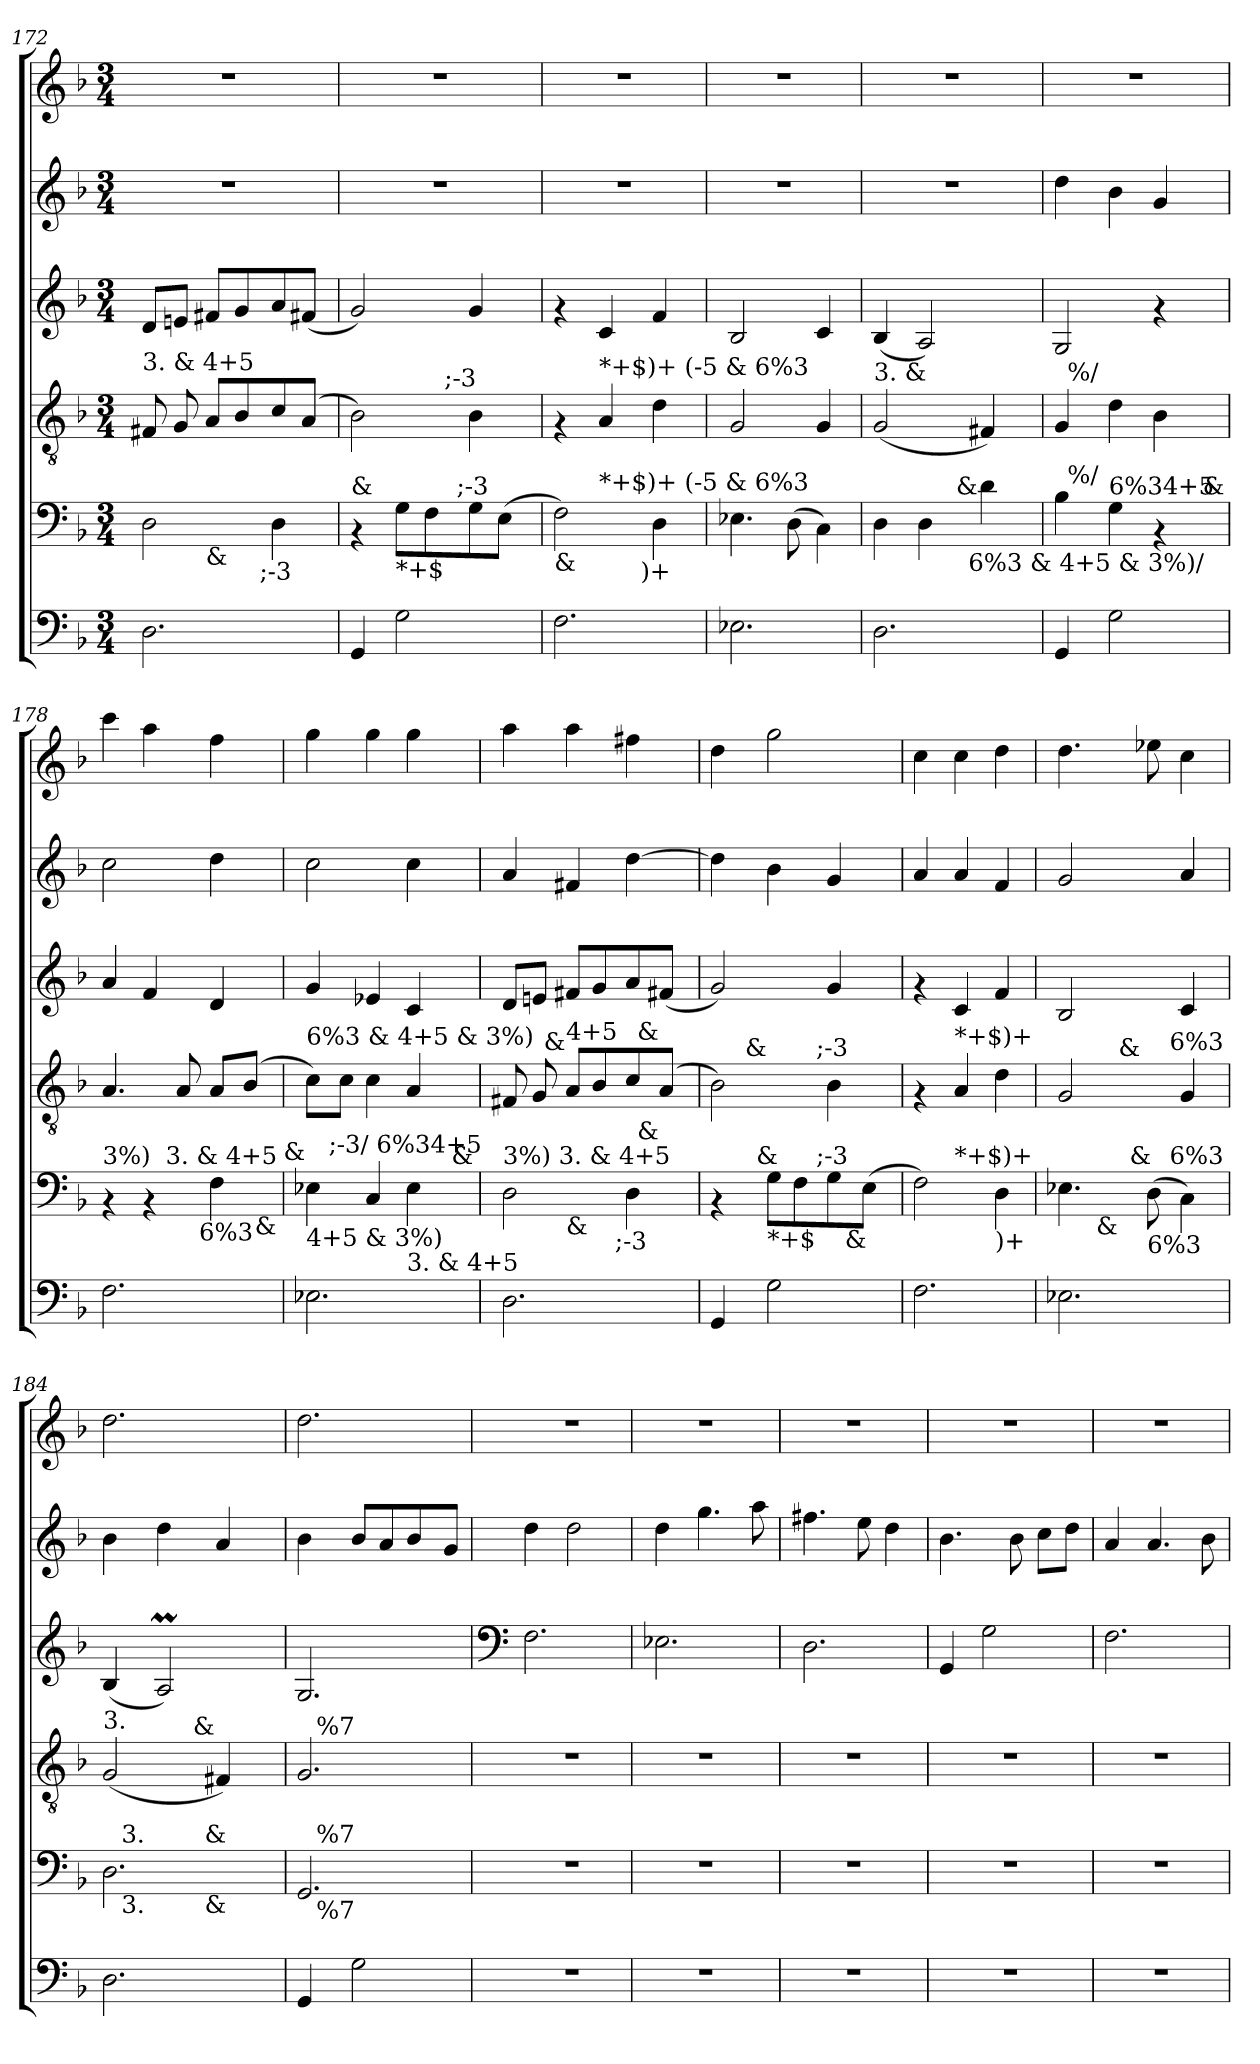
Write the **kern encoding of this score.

**kern	**kern	**kern	**kern	**kern	**kern
*part6	*part5	*part4	*part3	*part2	*part1
*staff6	*staff5	*staff4	*staff3	*staff2	*staff1
*clefF4	*clefF4	*clefGv2	*clefG2	*clefG2	*clefG2
*k[b-]	*k[b-]	*k[b-]	*k[b-]	*k[b-]	*k[b-]
*F:	*F:	*F:	*F:	*F:	*F:
*M3/4	*M3/4	*M3/4	*M3/4	*M3/4	*M3/4
=172	=172	=172	=172	=172	=172
!	!	!LO:TX:a:t=3. & 4+5	!	!	!
*	*^	*	*	*	*
*	*	*^	*	*	*	*
2.D\	2D\	4ryy	4...ryy	8F#X/	8d/L	2.r	2.r
.	.	.	.	8G/	8en/J	.	.
!	!	!LO:TX:b:t=&	!	!	!	!	!
.	.	2ryy	.	8A/L	8f#X/L	.	.
.	.	.	.	8B-/	8g/	.	.
!	!	!	!LO:TX:b:t=;-3	!	!	!	!
.	.	.	4ryy	.	.	.	.
.	4D\	.	.	8c/	8a/	.	.
.	.	.	.	(>8A/J	(<8f#X/J	.	.
.	.	.	32ryy	.	.	.	.
=173	=173	=173	=173	=173	=173	=173	=173
!	!	!	!	!LO:TX:a:t=&	!	!	!
!	!LO:TX:a:t=&	!	!	!	!	!	!
*	*	*v	*v	*^	*	*	*
4GG/	4rAA	4...ryy	2B-\)	4..ryy	2g/)	2.r	2.r
!	!LO:TX:b:t=*+$	!	!	!	!	!	!
2G\	8G\L	.	.	.	.	.	.
.	8F\	.	.	.	.	.	.
!	!	!	!	!LO:TX:a:t=;-3	!	!	!
.	.	.	.	4ryy	.	.	.
!	!	!LO:TX:a:t=;-3	!	!	!	!	!
.	.	4ryy	.	.	.	.	.
.	8G\	.	4B-\	.	4g/	.	.
.	(>8E\J	.	.	.	.	.	.
.	.	.	.	16ryy	.	.	.
.	.	32ryy	.	.	.	.	.
=174	=174	=174	=174	=174	=174	=174	=174
!	!LO:TX:b:t=&	!	!	!	!	!	!
*	*	*^	*v	*v	*	*	*
2.F\	2F\)	4ryy	4...ryy	4rF	4rf	2.r	2.r
!	!	!	!	!LO:TX:a:t=*+$)+ (-5 & 6%3	!	!	!
!	!	!LO:TX:a:t=*+$)+ (-5 & 6%3	!	!	!	!	!
.	.	2ryy	.	4A/	4c/	.	.
!	!	!	!LO:TX:b:t=)+	!	!	!	!
.	.	.	4ryy	.	.	.	.
.	4D\	.	.	4d\	4f/	.	.
.	.	.	32ryy	.	.	.	.
=175	=175	=175	=175	=175	=175	=175	=175
!	!LO:TX:b:t=(-5 & 6%3	!	!	!	!	!	!
*	*v	*v	*v	*	*	*	*
2.E-X\	4.E-X\	2G/	2B-/	2.r	2.r
.	(>8D\	.	.	.	.
.	4C\)	4G/	4c/	.	.
!!LO:LB:g=z
=176	=176	=176	=176	=176	=176
!	!	!LO:TX:a:t=3. &	!	!	!
!	!LO:TX:a:t=3.	!	!	!	!
!	!LO:TX:b:t=3. & %/	!	!	!	!
*	*^	*	*	*	*
*	*	*^	*	*	*	*
2.D\	4D\	4..ryy	4...ryy	(<2G/	(<4B-/	2.r	2.r
.	4D\	.	.	.	2A/)	.	.
!	!	!LO:TX:a:t=&	!	!	!	!	!
.	.	4ryy	.	.	.	.	.
!	!	!	!LO:TX:b:t=6%3 & 4+5 & 3%)/	!	!	!	!
.	.	.	4ryy	.	.	.	.
.	4d\	.	.	4F#X/)	.	.	.
.	.	16ryy	.	.	.	.	.
.	.	.	32ryy	.	.	.	.
=177	=177	=177	=177	=177	=177	=177	=177
*	*	*	*	*^	*	*	*
4GG/	4B-\	32ryy	2ryy	4G/	32ryy	2G/	4dd\	2.r
!	!	!	!	!	!LO:TX:a:t=%/	!	!	!
!	!	!LO:TX:a:t=%/	!	!	!	!	!	!
.	.	2ryy	.	.	2ryy	.	.	.
!	!LO:TX:a:t=6%34+5	!	!	!	!	!	!	!
2G\	4G\	.	.	4d\	.	.	4b-\	.
.	4rAA	.	8ryy	4B-\	.	4rf	4g/	.
.	.	8..ryy	.	.	8..ryy	.	.	.
.	.	.	32ryy	.	.	.	.	.
!	!	!	!LO:TX:a:t=&	!	!	!	!	!
.	.	.	16.ryy	.	.	.	.	.
=178	=178	=178	=178	=178	=178	=178	=178	=178
!	!	!	!	!LO:TX:a:t=6%3 & 4+5 & 3%)/	!	!	!	!
!	!LO:TX:a:t=3%)	!	!	!	!	!	!	!
*	*	*	*^	*v	*v	*	*	*
2.F\	4rAA	4ryy	4...ryy	2ryy	4.A/	4a/	2cc\	4ccc\
.	4rAA	16.ryy	.	.	.	4f/	.	4aa\
!	!	!LO:TX:a:t=3. & 4+5	!	!	!	!	!	!
.	.	4ryy	.	.	.	.	.	.
.	.	.	.	.	8A/	.	.	.
!	!	!	!LO:TX:b:t=6%3	!	!	!	!	!
.	.	.	4ryy	.	.	.	.	.
.	4F\	.	.	8ryy	8A/L	4d/	4dd\	4ff\
.	.	8ryy	.	.	.	.	.	.
.	.	.	.	32ryy	(>8B-/J	.	.	.
!	!	!	!	!LO:TX:b:t=&	!	!	!	!
.	.	.	.	16.ryy	.	.	.	.
.	.	32ryy	32ryy	.	.	.	.	.
!	!LO:TX:a:t=&	!	!	!	!	!	!	!
=179	=179	=179	=179	=179	=179	=179	=179	=179
!	!	!	!	!	!LO:TX:a:t=6%3 & 4+5 & 3%)	!	!	!
!	!LO:TX:b:t=4+5 & 3%)	!	!	!	!	!	!	!
*	*	*	*v	*v	*	*	*	*
2.E-X\	4E-X\	16.ryy	2ryy	8c\L)	4g/	2cc\	4gg\
!	!	!LO:TX:a:t=;-3/ 6%34+5	!	!	!	!	!
.	.	2ryy	.	.	.	.	.
.	.	.	.	8c\J	.	.	.
.	4C/	.	.	4c\	4e-X/	.	4gg\
!	!LO:TX:b:t=3. & 4+5	!	!	!	!	!	!
.	4E-\	.	8ryy	4A/	4c/	4cc\	4gg\
.	.	8ryy	.	.	.	.	.
.	.	.	32ryy	.	.	.	.
!	!	!	!LO:TX:a:t=&	!	!	!	!
.	.	.	16.ryy	.	.	.	.
.	.	32ryy	.	.	.	.	.
=180	=180	=180	=180	=180	=180	=180	=180
!	!	!	!	!LO:TX:a:t=3.	!	!	!
!	!LO:TX:a:t=3%) 3. & 4+5	!	!	!	!	!	!
*	*	*	*^	*^	*	*	*
*	*	*	*	*	*	*^	*	*	*
2.D\	2D\	4ryy	4...ryy	2ryy	8F#X/	8ryy	2ryy	8d/L	4a/	4aa\
.	.	.	.	.	8G/	32ryy	.	8en/J	.	.
!	!	!	!	!	!	!LO:TX:a:t=&	!	!	!	!
.	.	.	.	.	.	2ryy	.	.	.	.
!	!	!	!	!	!LO:TX:a:t=4+5	!	!	!	!	!
!	!	!LO:TX:b:t=&	!	!	!	!	!	!	!	!
.	.	2ryy	.	.	8A/L	.	.	8f#X/L	4f#X/	4aa\
.	.	.	.	.	8B-/	.	.	8g/	.	.
!	!	!	!LO:TX:b:t=;-3	!	!	!	!	!	!	!
.	.	.	4ryy	.	.	.	.	.	.	.
.	4D\	.	.	32ryy	8c/	.	32ryy	8a/	[>4dd\	4ff#X\
!	!	!	!	!	!	!	!LO:TX:a:t=&	!	!	!
!	!	!	!	!LO:TX:a:t=&	!	!	!	!	!	!
.	.	.	.	8..ryy	.	.	8..ryy	.	.	.
.	.	.	.	.	(>8A/J	.	.	(<8f#X/J	.	.
.	.	.	.	.	.	16.ryy	.	.	.	.
.	.	.	32ryy	.	.	.	.	.	.	.
=181	=181	=181	=181	=181	=181	=181	=181	=181	=181	=181
4GG/	4rAA	8..ryy	4...ryy	2ryy	2B-\)	8.ryy	4...ryy	2g/)	4dd\]	4dd\
!	!	!	!	!	!	!LO:TX:a:t=&	!	!	!	!
.	.	.	.	.	.	2ryy	.	.	.	.
!	!	!LO:TX:a:t=&	!	!	!	!	!	!	!	!
.	.	2ryy	.	.	.	.	.	.	.	.
!	!LO:TX:b:t=*+$	!	!	!	!	!	!	!	!	!
2G\	8G\L	.	.	.	.	.	.	.	4b-\	2gg\
.	8F\	.	.	.	.	.	.	.	.	.
!	!	!	!	!	!	!	!LO:TX:a:t=;-3	!	!	!
!	!	!	!LO:TX:a:t=;-3	!	!	!	!	!	!	!
.	.	.	4ryy	.	.	.	4ryy	.	.	.
.	8G\	.	.	16ryy	4B-\	.	.	4g/	4g/	.
!	!	!	!	!LO:TX:b:t=&	!	!	!	!	!	!
.	.	.	.	8.ryy	.	.	.	.	.	.
.	(>8E\J	.	.	.	.	.	.	.	.	.
.	.	.	.	.	.	16ryy	.	.	.	.
.	.	32ryy	32ryy	.	.	.	32ryy	.	.	.
*	*	*v	*v	*v	*	*	*	*	*	*
*	*	*	*v	*v	*v	*	*	*
=182	=182	=182	=182	=182	=182	=182
2.F\	2F\)	4ryy	4rF	4rf	4a/	4cc\
!	!	!	!LO:TX:a:t=*+$)+	!	!	!
!	!	!LO:TX:a:t=*+$)+	!	!	!	!
.	.	2ryy	4A/	4c/	4a/	4cc\
!	!LO:TX:b:t=)+	!	!	!	!	!
.	4D\	.	4d\	4f/	4f/	4dd\
=183	=183	=183	=183	=183	=183	=183
!	!	!	!LO:TX:a:t=(-5	!	!	!
!	!LO:TX:a:t=(-5	!	!	!	!	!
!	!LO:TX:b:t=(-5	!	!	!	!	!
*	*^	*	*^	*	*	*
*	*	*	*^	*	*^	*	*	*
2.E-X\	4.E-X\	8..ryy	4ryy	4...ryy	2G/	4ryy	4...ryy	2B-/	2g/	4.dd\
!	!	!LO:TX:b:t=&	!	!	!	!	!	!	!	!
.	.	2ryy	.	.	.	.	.	.	.	.
.	.	.	16ryy	.	.	32ryy	.	.	.	.
!	!	!	!	!	!	!LO:TX:a:t=&	!	!	!	!
.	.	.	.	.	.	4...ryy	.	.	.	.
!	!	!	!LO:TX:a:t=&	!	!	!	!	!	!	!
.	.	.	4..ryy	.	.	.	.	.	.	.
!	!LO:TX:b:t=6%3	!	!	!	!	!	!	!	!	!
.	(>8D\	.	.	.	.	.	.	.	.	8ee-X\
!	!	!	!	!	!	!	!LO:TX:a:t=6%3	!	!	!
!	!	!	!	!LO:TX:a:t=6%3	!	!	!	!	!	!
.	.	.	.	4ryy	.	.	4ryy	.	.	.
.	4C\)	.	.	.	4G/	.	.	4c/	4a/	4cc\
.	.	32ryy	.	32ryy	.	.	32ryy	.	.	.
=184	=184	=184	=184	=184	=184	=184	=184	=184	=184	=184
!	!	!	!	!	!LO:TX:a:t=3.	!	!	!	!	!
*	*	*	*v	*v	*	*	*	*	*	*
*	*	*	*	*	*v	*v	*	*	*
2.D\	2.D\	16ryy	4...ryy	(<2G/	4..ryy	(<4B-/	4b-\	2.dd\
!	!	!LO:TX:b:t=3.	!	!	!	!	!	!
!	!	!LO:TX:a:t=3.	!	!	!	!	!	!
.	.	2ryy	.	.	.	.	.	.
.	.	.	.	.	.	2Am/)	4dd\	.
!	!	!	!	!	!LO:TX:a:t=&	!	!	!
.	.	.	.	.	4ryy	.	.	.
!	!	!	!LO:TX:a:t=&	!	!	!	!	!
!	!	!	!LO:TX:b:t=&	!	!	!	!	!
.	.	.	4ryy	.	.	.	.	.
.	.	.	.	4F#X/)	.	.	4a/	.
.	.	8.ryy	.	.	.	.	.	.
.	.	.	.	.	16ryy	.	.	.
.	.	.	32ryy	.	.	.	.	.
*	*	*v	*v	*	*	*	*	*
=185	=185	=185	=185	=185	=185	=185	=185
4GG/	2.GG/	16ryy	2.G/	16ryy	2.G/	4b-\	2.dd\
!	!	!	!	!LO:TX:a:t=%7	!	!	!
!	!	!LO:TX:a:t=%7	!	!	!	!	!
!	!	!LO:TX:b:t=%7	!	!	!	!	!
.	.	2ryy	.	2ryy	.	.	.
2G\	.	.	.	.	.	8b-/L	.
.	.	.	.	.	.	8a/	.
.	.	.	.	.	.	8b-/	.
.	.	8.ryy	.	8.ryy	.	.	.
.	.	.	.	.	.	8g/J	.
*	*v	*v	*	*	*	*	*
*	*	*v	*v	*	*	*
!!LO:PB:g=z
=186	=186	=186	=186	=186	=186
*	*	*	*clefF4	*	*
2.r	2.r	2.r	2.F\	4dd\	2.r
.	.	.	.	2dd\	.
=187	=187	=187	=187	=187	=187
2.r	2.r	2.r	2.E-X\	4dd\	2.r
.	.	.	.	4.gg\	.
.	.	.	.	8aa\	.
=188	=188	=188	=188	=188	=188
2.r	2.r	2.r	2.D\	4.ff#X\	2.r
.	.	.	.	8ee\	.
.	.	.	.	4dd\	.
=189	=189	=189	=189	=189	=189
2.r	2.r	2.r	4GG/	4.b-\	2.r
.	.	.	2G\	.	.
.	.	.	.	8b-\	.
.	.	.	.	8cc\L	.
.	.	.	.	8dd\J	.
=190	=190	=190	=190	=190	=190
2.r	2.r	2.r	2.F\	4a/	2.r
.	.	.	.	4.a/	.
.	.	.	.	8b-\	.
=	=	=	=	=	=
*-	*-	*-	*-	*-	*-
